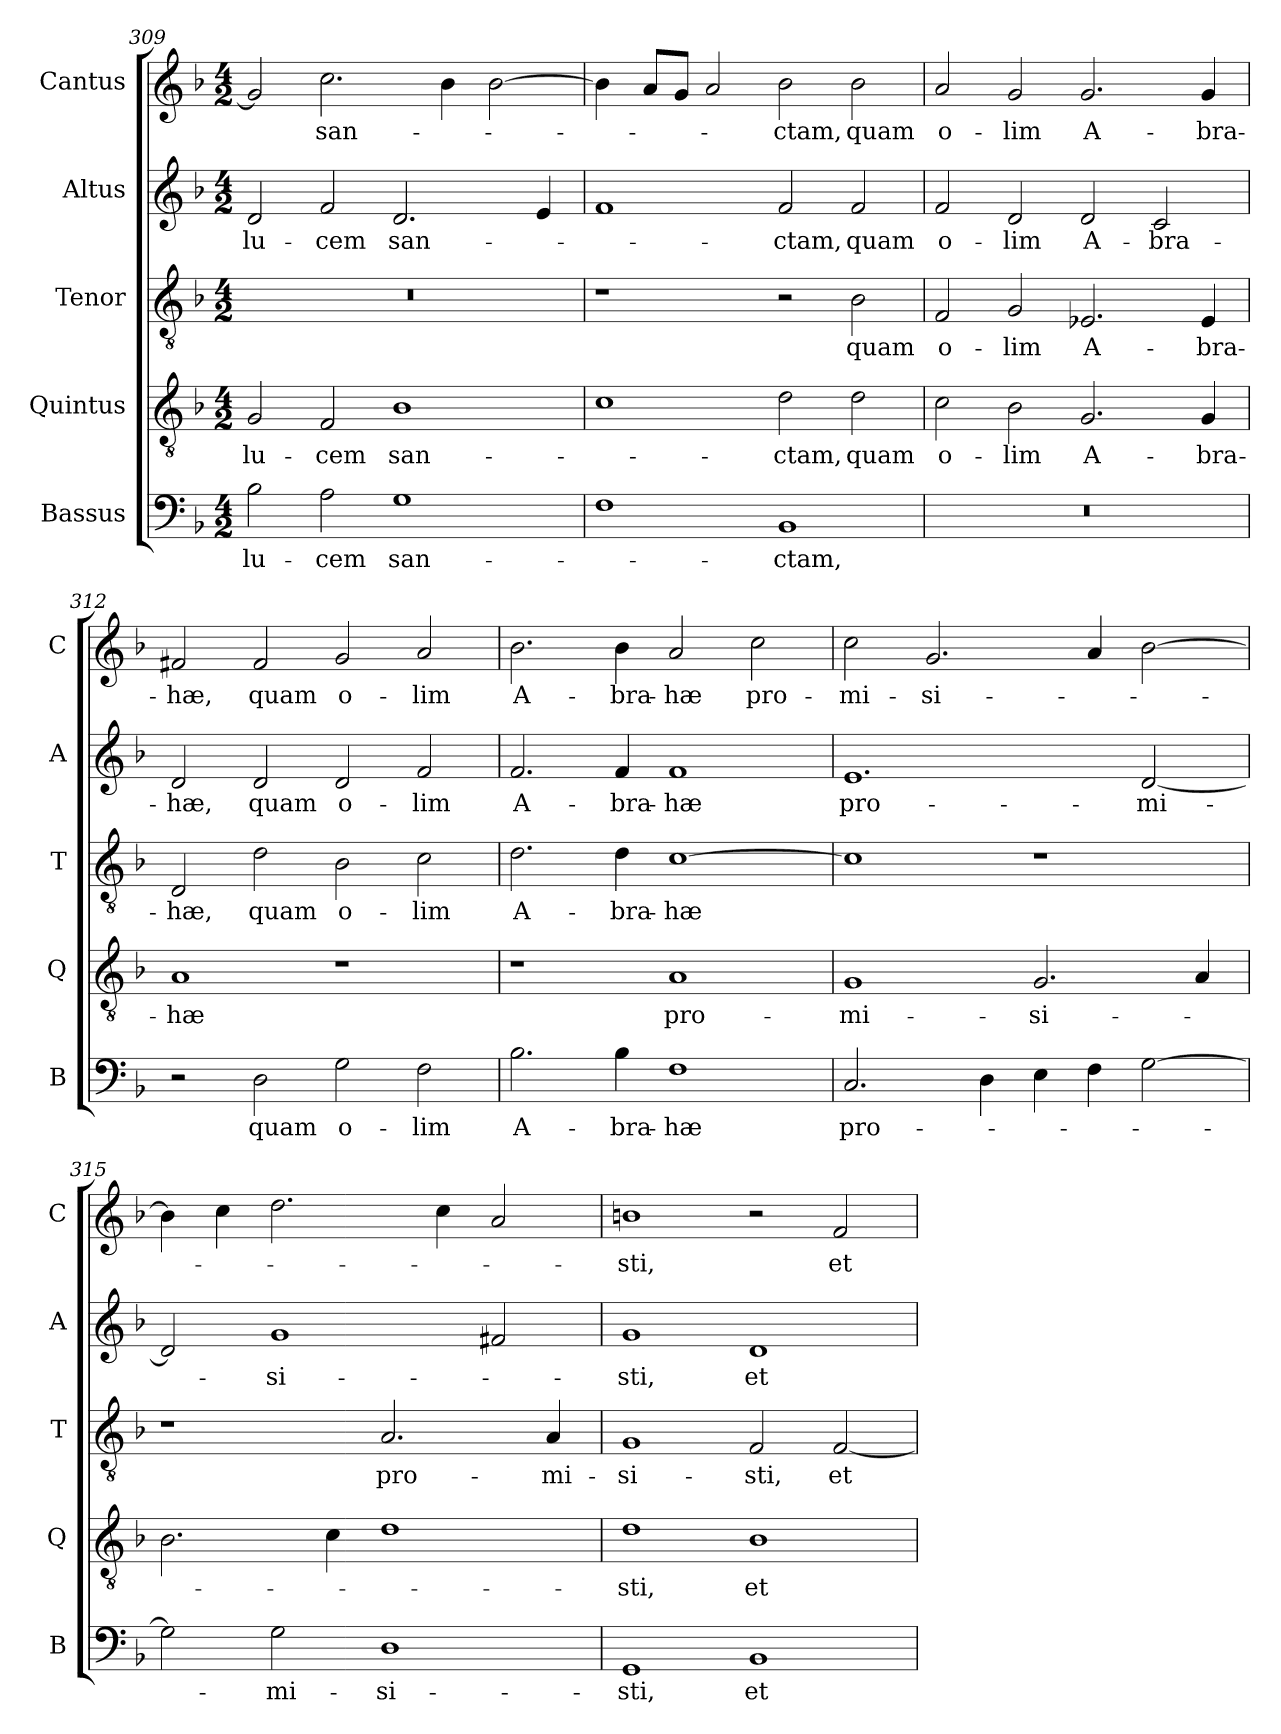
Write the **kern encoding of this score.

**kern	**text	**kern	**text	**kern	**text	**kern	**text	**kern	**text
*part5	*part5	*part4	*part4	*part3	*part3	*part2	*part2	*part1	*part1
*staff5	*staff5	*staff4	*staff4	*staff3	*staff3	*staff2	*staff2	*staff1	*staff1
*I"Bassus	*	*I"Quintus	*	*I"Tenor	*	*I"Altus	*	*I"Cantus	*
*I'B	*	*I'Q	*	*I'T	*	*I'A	*	*I'C	*
*clefF4	*	*clefGv2	*	*clefGv2	*	*clefG2	*	*clefG2	*
*k[b-]	*	*k[b-]	*	*k[b-]	*	*k[b-]	*	*k[b-]	*
*F:	*	*F:	*	*F:	*	*F:	*	*F:	*
*M4/2	*	*M4/2	*	*M4/2	*	*M4/2	*	*M4/2	*
=309	=309	=309	=309	=309	=309	=309	=309	=309	=309
!	!LO:LY:b	!	!	!	!	!	!	!	!
!	!	!	!LO:LY:b	!	!	!	!	!	!
!	!	!	!	!	!	!	!LO:LY:b	!	!
2B-\	lu-	2G/	lu-	0r	.	2d/	lu-	2g/]	.
!	!LO:LY:b	!	!	!	!	!	!	!	!
!	!	!	!LO:LY:b	!	!	!	!	!	!
!	!	!	!	!	!	!	!LO:LY:b	!	!
!	!	!	!	!	!	!	!	!	!LO:LY:b
2A\	-cem	2F/	-cem	.	.	2f/	-cem	2.cc\	san-
!	!LO:LY:b	!	!	!	!	!	!	!	!
!	!	!	!LO:LY:b	!	!	!	!	!	!
!	!	!	!	!	!	!	!LO:LY:b	!	!
1G	san-	1B-	san-	.	.	2.d/	san-	.	.
.	.	.	.	.	.	.	.	4b-\	.
.	.	.	.	.	.	.	.	[2b-\	.
.	.	.	.	.	.	4e/	.	.	.
!!LO:LB:g=z
=310	=310	=310	=310	=310	=310	=310	=310	=310	=310
1F	.	1c	.	1r	.	1f	.	4b-\]	.
.	.	.	.	.	.	.	.	8a/L	.
.	.	.	.	.	.	.	.	8g/J	.
.	.	.	.	.	.	.	.	2a/	.
!	!LO:LY:b	!	!	!	!	!	!	!	!
!	!	!	!LO:LY:b	!	!	!	!	!	!
!	!	!	!	!	!	!	!LO:LY:b	!	!
!	!	!	!	!	!	!	!	!	!LO:LY:b
1BB-	-ctam,	2d\	-ctam,	2r	.	2f/	-ctam,	2b-\	-ctam,
!	!	!	!LO:LY:b	!	!	!	!	!	!
!	!	!	!	!	!LO:LY:b	!	!	!	!
!	!	!	!	!	!	!	!LO:LY:b	!	!
!	!	!	!	!	!	!	!	!	!LO:LY:b
.	.	2d\	quam	2B-\	quam	2f/	quam	2b-\	quam
=311	=311	=311	=311	=311	=311	=311	=311	=311	=311
!	!	!	!LO:LY:b	!	!	!	!	!	!
!	!	!	!	!	!LO:LY:b	!	!	!	!
!	!	!	!	!	!	!	!LO:LY:b	!	!
!	!	!	!	!	!	!	!	!	!LO:LY:b
0r	.	2c\	o-	2F/	o-	2f/	o-	2a/	o-
!	!	!	!LO:LY:b	!	!	!	!	!	!
!	!	!	!	!	!LO:LY:b	!	!	!	!
!	!	!	!	!	!	!	!LO:LY:b	!	!
!	!	!	!	!	!	!	!	!	!LO:LY:b
.	.	2B-\	-lim	2G/	-lim	2d/	-lim	2g/	-lim
!	!	!	!LO:LY:b	!	!	!	!	!	!
!	!	!	!	!	!LO:LY:b	!	!	!	!
!	!	!	!	!	!	!	!LO:LY:b	!	!
!	!	!	!	!	!	!	!	!	!LO:LY:b
.	.	2.G/	A-	2.E-X/	A-	2d/	A-	2.g/	A-
!	!	!	!	!	!	!	!LO:LY:b	!	!
.	.	.	.	.	.	2c/	-bra-	.	.
!	!	!	!LO:LY:b	!	!	!	!	!	!
!	!	!	!	!	!LO:LY:b	!	!	!	!
!	!	!	!	!	!	!	!	!	!LO:LY:b
.	.	4G/	-bra-	4E-/	-bra-	.	.	4g/	-bra-
=312	=312	=312	=312	=312	=312	=312	=312	=312	=312
!	!	!	!LO:LY:b	!	!	!	!	!	!
!	!	!	!	!	!LO:LY:b	!	!	!	!
!	!	!	!	!	!	!	!LO:LY:b	!	!
!	!	!	!	!	!	!	!	!	!LO:LY:b
2r	.	1A	-hæ	2D/	-hæ,	2d/	-hæ,	2f#X/	-hæ,
!	!LO:LY:b	!	!	!	!	!	!	!	!
!	!	!	!	!	!LO:LY:b	!	!	!	!
!	!	!	!	!	!	!	!LO:LY:b	!	!
!	!	!	!	!	!	!	!	!	!LO:LY:b
2D\	quam	.	.	2d\	quam	2d/	quam	2f#/	quam
!	!LO:LY:b	!	!	!	!	!	!	!	!
!	!	!	!	!	!LO:LY:b	!	!	!	!
!	!	!	!	!	!	!	!LO:LY:b	!	!
!	!	!	!	!	!	!	!	!	!LO:LY:b
2G\	o-	1r	.	2B-\	o-	2d/	o-	2g/	o-
!	!LO:LY:b	!	!	!	!	!	!	!	!
!	!	!	!	!	!LO:LY:b	!	!	!	!
!	!	!	!	!	!	!	!LO:LY:b	!	!
!	!	!	!	!	!	!	!	!	!LO:LY:b
2F\	-lim	.	.	2c\	-lim	2f/	-lim	2a/	-lim
=313	=313	=313	=313	=313	=313	=313	=313	=313	=313
!	!LO:LY:b	!	!	!	!	!	!	!	!
!	!	!	!	!	!LO:LY:b	!	!	!	!
!	!	!	!	!	!	!	!LO:LY:b	!	!
!	!	!	!	!	!	!	!	!	!LO:LY:b
2.B-\	A-	1r	.	2.d\	A-	2.f/	A-	2.b-\	A-
!	!LO:LY:b	!	!	!	!	!	!	!	!
!	!	!	!	!	!LO:LY:b	!	!	!	!
!	!	!	!	!	!	!	!LO:LY:b	!	!
!	!	!	!	!	!	!	!	!	!LO:LY:b
4B-\	-bra-	.	.	4d\	-bra-	4f/	-bra-	4b-\	-bra-
!	!LO:LY:b	!	!	!	!	!	!	!	!
!	!	!	!LO:LY:b	!	!	!	!	!	!
!	!	!	!	!	!LO:LY:b	!	!	!	!
!	!	!	!	!	!	!	!LO:LY:b	!	!
!	!	!	!	!	!	!	!	!	!LO:LY:b
1F	-hæ	1A	pro-	[1c	-hæ	1f	-hæ	2a/	-hæ
!	!	!	!	!	!	!	!	!	!LO:LY:b
.	.	.	.	.	.	.	.	2cc\	pro-
=314	=314	=314	=314	=314	=314	=314	=314	=314	=314
!	!LO:LY:b	!	!	!	!	!	!	!	!
!	!	!	!LO:LY:b	!	!	!	!	!	!
!	!	!	!	!	!	!	!LO:LY:b	!	!
!	!	!	!	!	!	!	!	!	!LO:LY:b
2.C/	pro-	1G	-mi-	1c]	.	1.e	pro-	2cc\	-mi-
!	!	!	!	!	!	!	!	!	!LO:LY:b
.	.	.	.	.	.	.	.	2.g/	-si-
4D\	.	.	.	.	.	.	.	.	.
!	!	!	!LO:LY:b	!	!	!	!	!	!
4E\	.	2.G/	-si-	1r	.	.	.	.	.
4F\	.	.	.	.	.	.	.	4a/	.
!	!	!	!	!	!	!	!LO:LY:b	!	!
[2G\	.	.	.	.	.	[2d/	-mi-	[2b-\	.
.	.	4A/	.	.	.	.	.	.	.
!!LO:LB:g=z
=315	=315	=315	=315	=315	=315	=315	=315	=315	=315
2G\]	.	2.B-\	.	1r	.	2d/]	.	4b-\]	.
.	.	.	.	.	.	.	.	4cc\	.
!	!LO:LY:b	!	!	!	!	!	!	!	!
!	!	!	!	!	!	!	!LO:LY:b	!	!
2G\	-mi-	.	.	.	.	1g	-si-	2.dd\	.
.	.	4c\	.	.	.	.	.	.	.
!	!LO:LY:b	!	!	!	!	!	!	!	!
!	!	!	!	!	!LO:LY:b	!	!	!	!
1D	-si-	1d	.	2.A/	pro-	.	.	.	.
.	.	.	.	.	.	.	.	4cc\	.
.	.	.	.	.	.	2f#X/	.	2a/	.
!	!	!	!	!	!LO:LY:b	!	!	!	!
.	.	.	.	4A/	-mi-	.	.	.	.
=316	=316	=316	=316	=316	=316	=316	=316	=316	=316
!	!LO:LY:b	!	!	!	!	!	!	!	!
!	!	!	!LO:LY:b	!	!	!	!	!	!
!	!	!	!	!	!LO:LY:b	!	!	!	!
!	!	!	!	!	!	!	!LO:LY:b	!	!
!	!	!	!	!	!	!	!	!	!LO:LY:b
1GG	-sti,	1d	-sti,	1G	-si-	1g	-sti,	1bn	-sti,
!	!LO:LY:b	!	!	!	!	!	!	!	!
!	!	!	!LO:LY:b	!	!	!	!	!	!
!	!	!	!	!	!LO:LY:b	!	!	!	!
!	!	!	!	!	!	!	!LO:LY:b	!	!
1BB-	et	1B-	et	2F/	-sti,	1d	et	2r	.
!	!	!	!	!	!LO:LY:b	!	!	!	!
!	!	!	!	!	!	!	!	!	!LO:LY:b
.	.	.	.	[2F/	et	.	.	2f/	et
=	=	=	=	=	=	=	=	=	=
*-	*-	*-	*-	*-	*-	*-	*-	*-	*-
